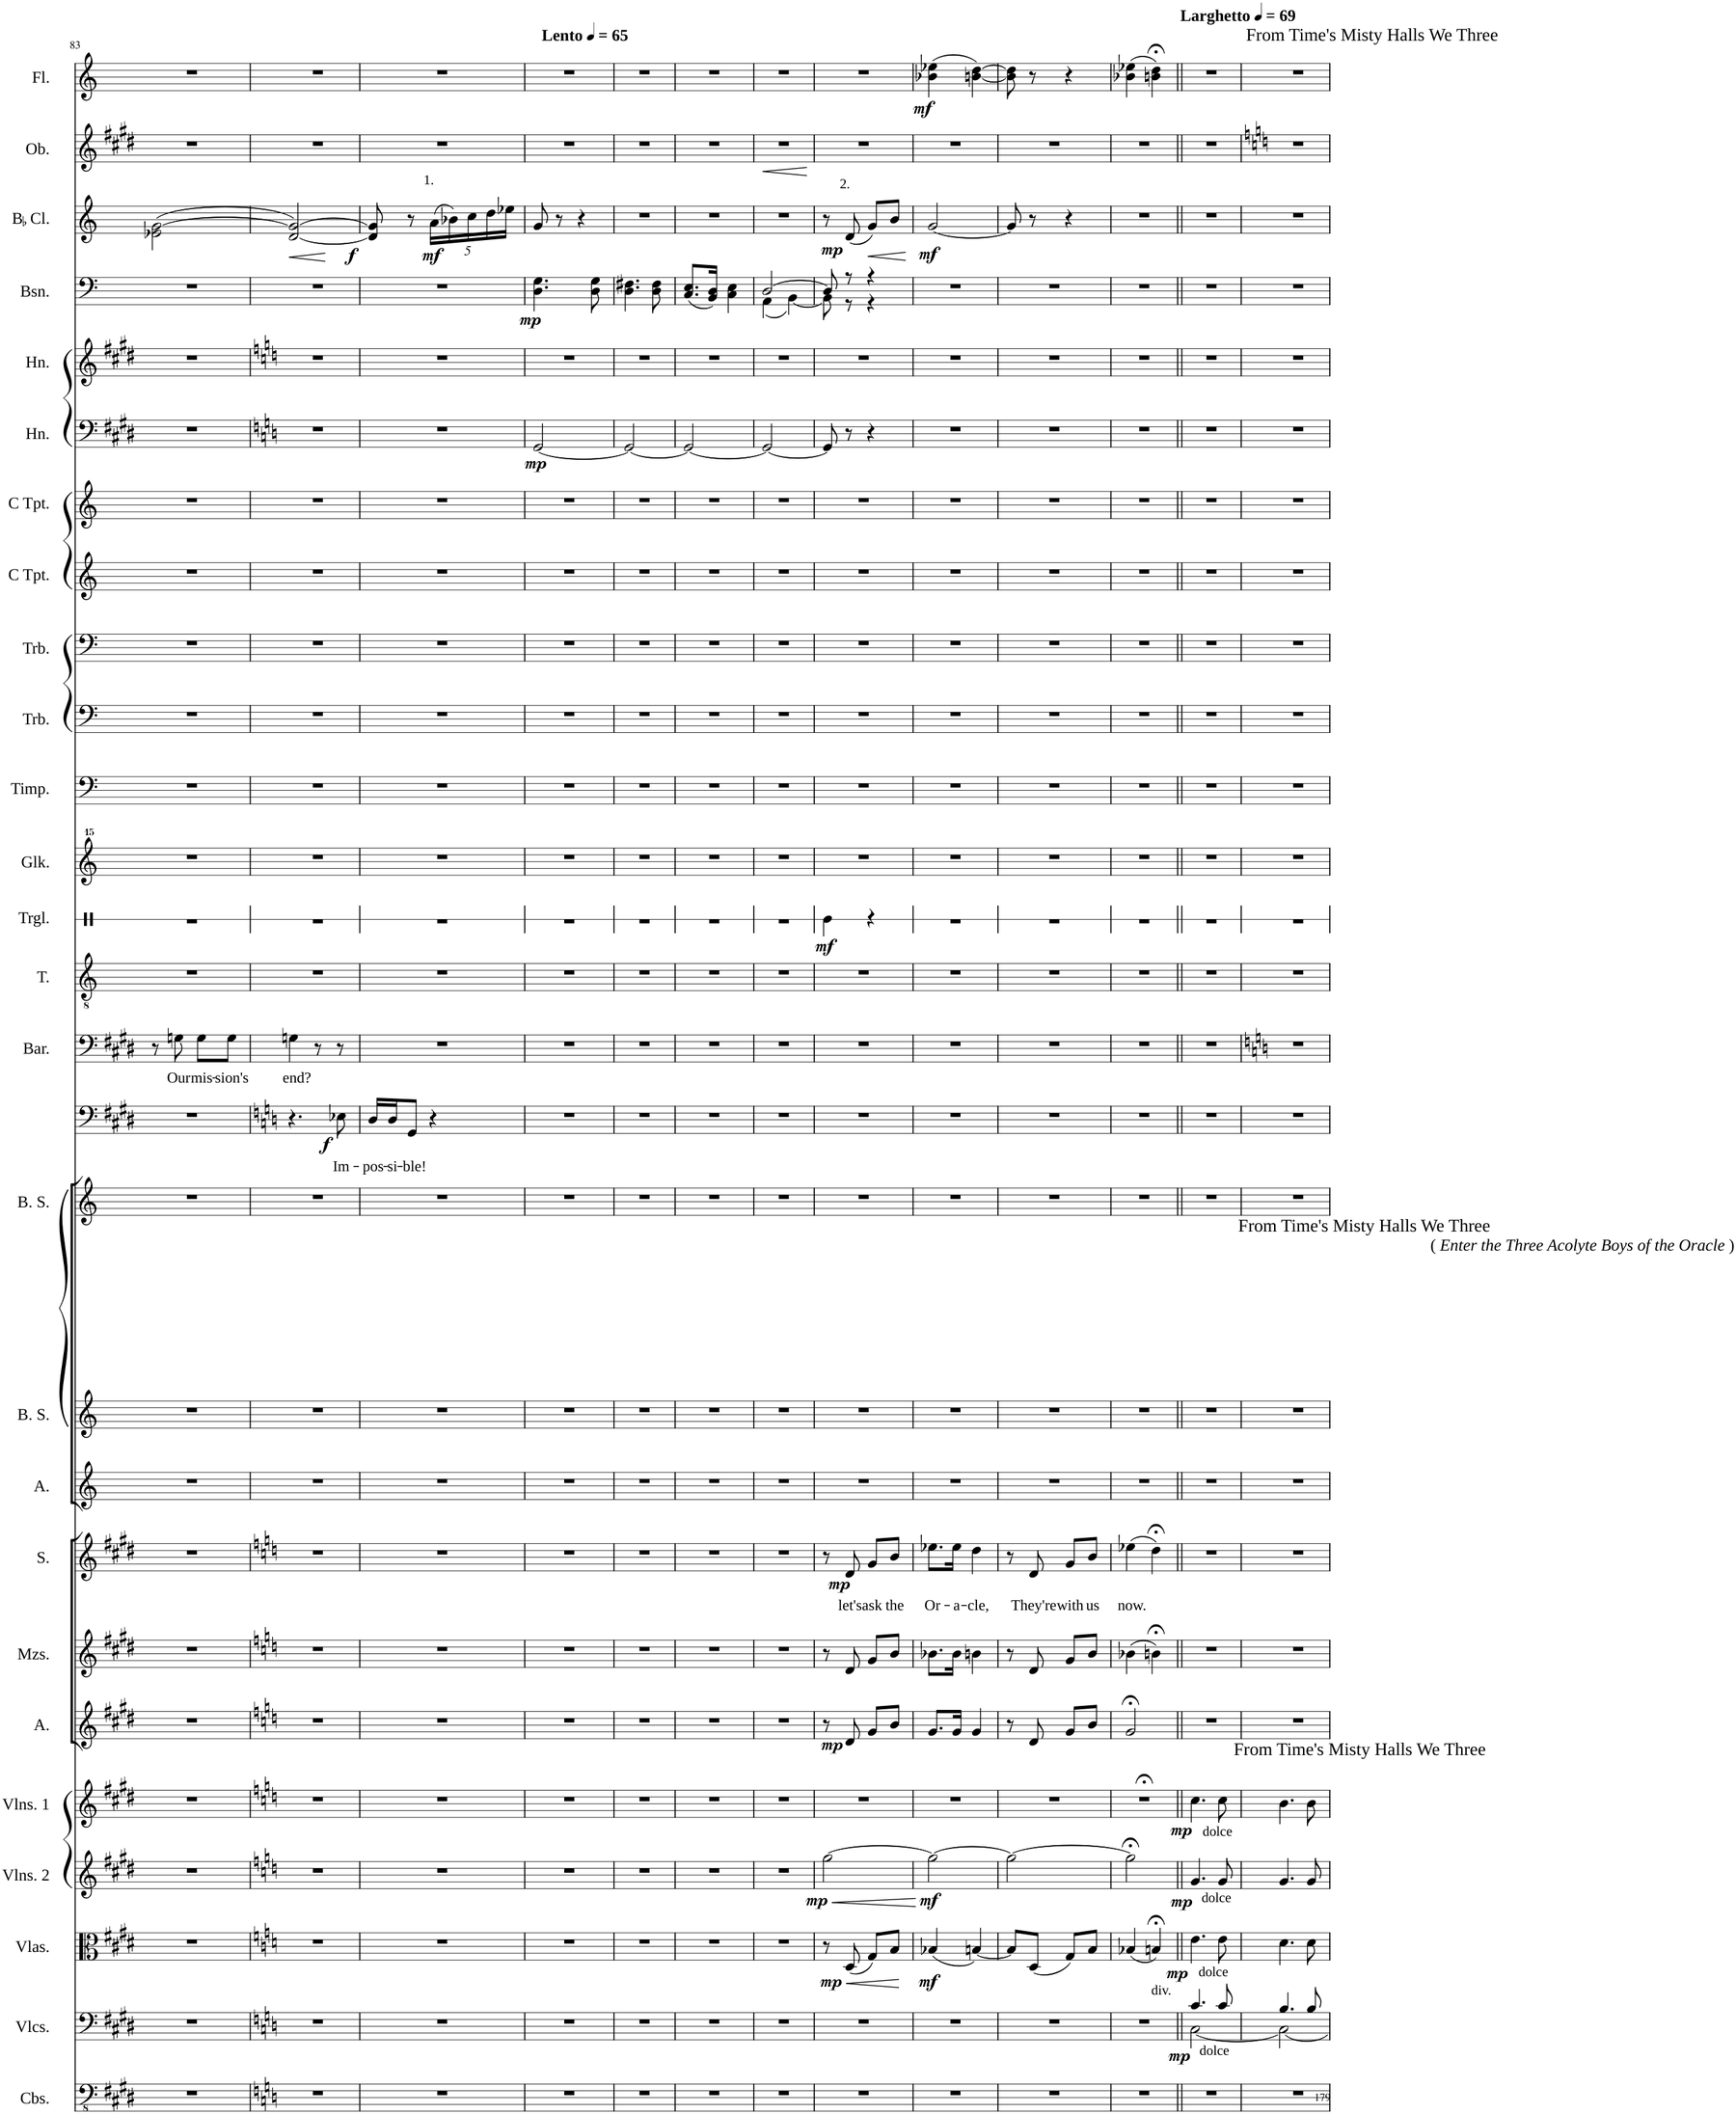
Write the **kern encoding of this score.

**kern	**kern	**dynam	**kern	**dynam	**kern	**dynam	**kern	**dynam	**kern	**dynam	**kern	**kern	**text	**dynam	**kern	**kern	**kern	**kern	**text	**dynam	**kern	**text	**kern	**kern	**dynam	**kern	**kern	**kern	**kern	**kern	**kern	**kern	**dynam	**kern	**kern	**dynam	**kern	**dynam	**kern	**dynam	**kern	**dynam
*part27	*part26	*part26	*part25	*part25	*part24	*part24	*part23	*part23	*part22	*part22	*part21	*part20	*part20	*part20	*part19	*part18	*part17	*part16	*part16	*part16	*part15	*part15	*part14	*part13	*part13	*part12	*part11	*part10	*part9	*part8	*part7	*part6	*part6	*part5	*part4	*part4	*part3	*part3	*part2	*part2	*part1	*part1
*staff27	*staff26	*staff26	*staff25	*staff25	*staff24	*staff24	*staff23	*staff23	*staff22	*staff22	*staff21	*staff20	*staff20	*staff20	*staff19	*staff18	*staff17	*staff16	*staff16	*staff16	*staff15	*staff15	*staff14	*staff13	*staff13	*staff12	*staff11	*staff10	*staff9	*staff8	*staff7	*staff6	*staff6	*staff5	*staff4	*staff4	*staff3	*staff3	*staff2	*staff2	*staff1	*staff1
*I"Contrabasses	*I"Violoncellos	*	*I"Violas	*	*I"Violins 2	*	*I"Violins 1	*	*I"Alto	*	*I"Mezzosoprano	*I"Soprano	*	*	*I"Alto	*I"Boy Soprano	*I"Boy Soprano	*I"Bass	*	*	*I"Baritone	*	*I"Tenor	*I"Triangle	*	*I"Glockenspiel	*I"Timpani	*I"Trombone	*I"Trombone	*I"C Trumpet	*I"C Trumpet	*I"Horn	*	*I"Horn	*I"Bassoon	*	*I"BaccidentalFlat Clarinet	*	*I"Oboe	*	*I"Flute	*
*I'Cbs.	*I'Vlcs.	*	*I'Vlas.	*	*I'Vlns. 2	*	*I'Vlns. 1	*	*I'A.	*	*I'Mzs.	*I'S.	*	*	*I'A.	*I'B. S.	*I'B. S.	*	*	*	*I'Bar.	*	*I'T.	*I'Trgl.	*	*I'Glk.	*I'Timp.	*I'Trb.	*I'Trb.	*I'C Tpt.	*I'C Tpt.	*I'Hn.	*	*I'Hn.	*I'Bsn.	*	*I'BaccidentalFlat Cl.	*	*I'Ob.	*	*I'Fl.	*
!!LO:PB:g=z
*clefFv4	*clefF4	*	*clefC3	*	*clefG2	*	*clefG2	*	*clefG2	*	*clefG2	*clefG2	*	*	*clefG2	*clefG2	*clefG2	*clefF4	*	*	*clefF4	*	*clefGv2	*clefX	*	*clefG^^2	*clefF4	*clefF4	*clefF4	*clefG2	*clefG2	*clefF4	*	*clefG2	*clefF4	*	*clefG2	*	*clefG2	*	*clefG2	*
*	*	*	*	*	*	*	*	*	*	*	*	*	*	*	*	*	*	*	*	*	*	*	*	*	*	*	*	*	*	*	*	*ITrd4c7	*	*ITrd4c7	*	*	*ITrd1c2	*	*	*	*	*
*k[f#c#g#d#]	*k[f#c#g#d#]	*	*k[f#c#g#d#]	*	*k[f#c#g#d#]	*	*k[f#c#g#d#]	*	*k[f#c#g#d#]	*	*k[f#c#g#d#]	*k[f#c#g#d#]	*	*	*k[]	*k[]	*k[]	*k[f#c#g#d#]	*	*	*k[f#c#g#d#]	*	*k[]	*k[]	*	*k[]	*k[]	*k[]	*k[]	*k[]	*k[]	*k[f#c#g#d#]	*	*k[f#c#g#d#]	*k[]	*	*k[]	*	*k[f#c#g#d#]	*	*k[]	*
*M2/4	*M2/4	*	*M2/4	*	*M2/4	*	*M2/4	*	*M2/4	*	*M2/4	*M2/4	*	*	*M2/4	*M2/4	*M2/4	*M2/4	*	*	*M2/4	*	*M2/4	*M2/4	*	*M2/4	*M2/4	*M2/4	*M2/4	*M2/4	*M2/4	*M2/4	*	*M2/4	*M2/4	*	*M2/4	*	*M2/4	*	*M2/4	*
=83	=83	=83	=83	=83	=83	=83	=83	=83	=83	=83	=83	=83	=83	=83	=83	=83	=83	=83	=83	=83	=83	=83	=83	=83	=83	=83	=83	=83	=83	=83	=83	=83	=83	=83	=83	=83	=83	=83	=83	=83	=83	=83
2r	2r	.	2r	.	2r	.	2r	.	2r	.	2r	2r	.	.	2r	2r	2r	2r	.	.	8r	.	2r	2r	.	2r	2r	2r	2r	2r	2r	2r	.	2r	2r	.	(2e-X\ [2g\	.	2r	.	2r	.
!	!	!	!	!	!	!	!	!	!	!	!	!	!	!	!	!	!	!	!	!	!	!LO:LY:b	!	!	!	!	!	!	!	!	!	!	!	!	!	!	!	!	!	!	!	!
.	.	.	.	.	.	.	.	.	.	.	.	.	.	.	.	.	.	.	.	.	8Gn\	Our	.	.	.	.	.	.	.	.	.	.	.	.	.	.	.	.	.	.	.	.
!	!	!	!	!	!	!	!	!	!	!	!	!	!	!	!	!	!	!	!	!	!	!LO:LY:b	!	!	!	!	!	!	!	!	!	!	!	!	!	!	!	!	!	!	!	!
.	.	.	.	.	.	.	.	.	.	.	.	.	.	.	.	.	.	.	.	.	8G\L	mis-	.	.	.	.	.	.	.	.	.	.	.	.	.	.	.	.	.	.	.	.
!	!	!	!	!	!	!	!	!	!	!	!	!	!	!	!	!	!	!	!	!	!	!LO:LY:b	!	!	!	!	!	!	!	!	!	!	!	!	!	!	!	!	!	!	!	!
.	.	.	.	.	.	.	.	.	.	.	.	.	.	.	.	.	.	.	.	.	8G\J	-sion's	.	.	.	.	.	.	.	.	.	.	.	.	.	.	.	.	.	.	.	.
=84	=84	=84	=84	=84	=84	=84	=84	=84	=84	=84	=84	=84	=84	=84	=84	=84	=84	=84	=84	=84	=84	=84	=84	=84	=84	=84	=84	=84	=84	=84	=84	=84	=84	=84	=84	=84	=84	=84	=84	=84	=84	=84
*k[]	*k[]	*	*k[]	*	*k[]	*	*k[]	*	*k[]	*	*k[]	*k[]	*	*	*	*	*	*k[]	*	*	*	*	*	*	*	*	*	*	*	*	*	*k[]	*	*k[]	*	*	*	*	*	*	*	*
!	!	!	!	!	!	!	!	!	!	!	!	!	!	!	!	!	!	!	!	!	!	!LO:LY:b	!	!	!	!	!	!	!	!	!	!	!	!	!	!	!	!LO:HP:b	!	!	!	!
2r	2r	.	2r	.	2r	.	2r	.	2r	.	2r	2r	.	.	2r	2r	2r	4.r	.	.	4Gn\	end?	2r	2r	.	2r	2r	2r	2r	2r	2r	2r	.	2r	2r	.	[2d/ 2g/_)	<	2r	.	2r	.
.	.	.	.	.	.	.	.	.	.	.	.	.	.	.	.	.	.	.	.	.	8r	.	.	.	.	.	.	.	.	.	.	.	.	.	.	.	.	.	.	.	.	.
!	!	!	!	!	!	!	!	!	!	!	!	!	!	!	!	!	!	!	!LO:LY:b	!LO:DY:b	!	!	!	!	!	!	!	!	!	!	!	!	!	!	!	!	!	!	!	!	!	!
.	.	.	.	.	.	.	.	.	.	.	.	.	.	.	.	.	.	8E-X\	Im-	f	8r	.	.	.	.	.	.	.	.	.	.	.	.	.	.	.	.	.	.	.	.	.
.	.	.	.	.	.	.	.	.	.	.	.	.	.	.	.	.	.	.	.	.	.	.	.	.	.	.	.	.	.	.	.	.	.	.	.	.	.	[	.	.	.	.
=85	=85	=85	=85	=85	=85	=85	=85	=85	=85	=85	=85	=85	=85	=85	=85	=85	=85	=85	=85	=85	=85	=85	=85	=85	=85	=85	=85	=85	=85	=85	=85	=85	=85	=85	=85	=85	=85	=85	=85	=85	=85	=85
!	!	!	!	!	!	!	!	!	!	!	!	!	!	!	!	!	!	!	!LO:LY:b	!	!	!	!	!	!	!	!	!	!	!	!	!	!	!	!	!	!	!LO:DY:b	!	!	!	!
2r	2r	.	2r	.	2r	.	2r	.	2r	.	2r	2r	.	.	2r	2r	2r	16D/LL	-pos-	.	2r	.	2r	2r	.	2r	2r	2r	2r	2r	2r	2r	.	2r	2r	.	8d/] 8g/]	f	2r	.	2r	.
!	!	!	!	!	!	!	!	!	!	!	!	!	!	!	!	!	!	!	!LO:LY:b	!	!	!	!	!	!	!	!	!	!	!	!	!	!	!	!	!	!	!	!	!	!	!
.	.	.	.	.	.	.	.	.	.	.	.	.	.	.	.	.	.	16D/J	-si-	.	.	.	.	.	.	.	.	.	.	.	.	.	.	.	.	.	.	.	.	.	.	.
!	!	!	!	!	!	!	!	!	!	!	!	!	!	!	!	!	!	!	!LO:LY:b	!	!	!	!	!	!	!	!	!	!	!	!	!	!	!	!	!	!	!	!	!	!	!
.	.	.	.	.	.	.	.	.	.	.	.	.	.	.	.	.	.	8GG/J	-ble!	.	.	.	.	.	.	.	.	.	.	.	.	.	.	.	.	.	8r	.	.	.	.	.
*	*	*	*	*	*	*	*	*	*	*	*	*	*	*	*	*	*	*	*	*	*	*	*	*	*	*	*	*	*	*	*	*	*	*	*	*	*Xbrackettup	*	*	*	*	*
!	!	!	!	!	!	!	!	!	!	!	!	!	!	!	!	!	!	!	!	!	!	!	!	!	!	!	!	!	!	!	!	!	!	!	!	!	!LO:TX:a:t=1.	!	!	!	!	!
!	!	!	!	!	!	!	!	!	!	!	!	!	!	!	!	!	!	!	!	!	!	!	!	!	!	!	!	!	!	!	!	!	!	!	!	!	!	!LO:DY:b	!	!	!	!
.	.	.	.	.	.	.	.	.	.	.	.	.	.	.	.	.	.	4r	.	.	.	.	.	.	.	.	.	.	.	.	.	.	.	.	.	.	(20a\LL	mf	.	.	.	.
.	.	.	.	.	.	.	.	.	.	.	.	.	.	.	.	.	.	.	.	.	.	.	.	.	.	.	.	.	.	.	.	.	.	.	.	.	20b-X\)	.	.	.	.	.
.	.	.	.	.	.	.	.	.	.	.	.	.	.	.	.	.	.	.	.	.	.	.	.	.	.	.	.	.	.	.	.	.	.	.	.	.	20cc\	.	.	.	.	.
.	.	.	.	.	.	.	.	.	.	.	.	.	.	.	.	.	.	.	.	.	.	.	.	.	.	.	.	.	.	.	.	.	.	.	.	.	20dd\	.	.	.	.	.
.	.	.	.	.	.	.	.	.	.	.	.	.	.	.	.	.	.	.	.	.	.	.	.	.	.	.	.	.	.	.	.	.	.	.	.	.	20ee-X\JJ	.	.	.	.	.
=86	=86	=86	=86	=86	=86	=86	=86	=86	=86	=86	=86	=86	=86	=86	=86	=86	=86	=86	=86	=86	=86	=86	=86	=86	=86	=86	=86	=86	=86	=86	=86	=86	=86	=86	=86	=86	=86	=86	=86	=86	=86	=86
*	*	*	*	*	*	*	*	*	*	*	*	*	*	*	*	*	*	*	*	*	*	*	*	*	*	*	*	*	*	*	*	*	*	*	*	*	*	*	*	*	*MM65	*
!	!	!	!	!	!	!	!	!	!	!	!	!	!	!	!	!	!	!	!	!	!	!	!	!	!	!	!	!	!	!	!	!	!	!	!	!	!	!	!	!	!LO:TX:a:B:t=Lento	!
!	!	!	!	!	!	!	!	!	!	!	!	!	!	!	!	!	!	!	!	!	!	!	!	!	!	!	!	!	!	!	!	!	!LO:DY:b	!	!	!LO:DY:b	!	!	!	!	!	!
2r	2r	.	2r	.	2r	.	2r	.	2r	.	2r	2r	.	.	2r	2r	2r	2r	.	.	2r	.	2r	2r	.	2r	2r	2r	2r	2r	2r	[2GG/	mp	2r	4.D\ 4.G\	mp	8g/	.	2r	.	2r	.
.	.	.	.	.	.	.	.	.	.	.	.	.	.	.	.	.	.	.	.	.	.	.	.	.	.	.	.	.	.	.	.	.	.	.	.	.	8r	.	.	.	.	.
.	.	.	.	.	.	.	.	.	.	.	.	.	.	.	.	.	.	.	.	.	.	.	.	.	.	.	.	.	.	.	.	.	.	.	.	.	4r	.	.	.	.	.
.	.	.	.	.	.	.	.	.	.	.	.	.	.	.	.	.	.	.	.	.	.	.	.	.	.	.	.	.	.	.	.	.	.	.	8D\ 8G\	.	.	.	.	.	.	.
=87	=87	=87	=87	=87	=87	=87	=87	=87	=87	=87	=87	=87	=87	=87	=87	=87	=87	=87	=87	=87	=87	=87	=87	=87	=87	=87	=87	=87	=87	=87	=87	=87	=87	=87	=87	=87	=87	=87	=87	=87	=87	=87
2r	2r	.	2r	.	2r	.	2r	.	2r	.	2r	2r	.	.	2r	2r	2r	2r	.	.	2r	.	2r	2r	.	2r	2r	2r	2r	2r	2r	2GG/_	.	2r	4.D\ 4.F#X\	.	2r	.	2r	.	2r	.
.	.	.	.	.	.	.	.	.	.	.	.	.	.	.	.	.	.	.	.	.	.	.	.	.	.	.	.	.	.	.	.	.	.	.	8D\ 8F#\	.	.	.	.	.	.	.
=88	=88	=88	=88	=88	=88	=88	=88	=88	=88	=88	=88	=88	=88	=88	=88	=88	=88	=88	=88	=88	=88	=88	=88	=88	=88	=88	=88	=88	=88	=88	=88	=88	=88	=88	=88	=88	=88	=88	=88	=88	=88	=88
2r	2r	.	2r	.	2r	.	2r	.	2r	.	2r	2r	.	.	2r	2r	2r	2r	.	.	2r	.	2r	2r	.	2r	2r	2r	2r	2r	2r	2GG/_	.	2r	(8.C/ 8.E/L	.	2r	.	2r	.	2r	.
.	.	.	.	.	.	.	.	.	.	.	.	.	.	.	.	.	.	.	.	.	.	.	.	.	.	.	.	.	.	.	.	.	.	.	16BB/ 16D/Jk)	.	.	.	.	.	.	.
.	.	.	.	.	.	.	.	.	.	.	.	.	.	.	.	.	.	.	.	.	.	.	.	.	.	.	.	.	.	.	.	.	.	.	4C\ 4E\	.	.	.	.	.	.	.
=89	=89	=89	=89	=89	=89	=89	=89	=89	=89	=89	=89	=89	=89	=89	=89	=89	=89	=89	=89	=89	=89	=89	=89	=89	=89	=89	=89	=89	=89	=89	=89	=89	=89	=89	=89	=89	=89	=89	=89	=89	=89	=89
*	*	*	*	*	*	*	*	*	*	*	*	*	*	*	*	*	*	*	*	*	*	*	*	*	*	*	*	*	*	*	*	*	*	*	*^	*	*	*	*	*	*	*
!	!	!	!	!	!	!	!	!	!	!	!	!	!	!	!	!	!	!	!	!	!	!	!	!	!	!	!	!	!	!	!	!	!	!	!	!	!	!	!	!	!LO:HP:b	!	!
2r	2r	.	2r	.	2r	.	2r	.	2r	.	2r	2r	.	.	2r	2r	2r	2r	.	.	2r	.	2r	2r	.	2r	2r	2r	2r	2r	2r	2GG/_	.	2r	[2D/	(4AA\	.	2r	.	2r	<	2r	.
.	.	.	.	.	.	.	.	.	.	.	.	.	.	.	.	.	.	.	.	.	.	.	.	.	.	.	.	.	.	.	.	.	.	.	.	[4BB\)	.	.	.	.	.	.	.
*	*	*	*	*	*	*	*	*	*	*	*	*	*	*	*	*	*	*	*	*	*	*	*	*	*	*	*	*	*	*	*	*	*	*	*v	*v	*	*	*	*	*	*	*
.	.	.	.	.	.	.	.	.	.	.	.	.	.	.	.	.	.	.	.	.	.	.	.	.	.	.	.	.	.	.	.	.	.	.	.	.	.	.	.	[	.	.
=90	=90	=90	=90	=90	=90	=90	=90	=90	=90	=90	=90	=90	=90	=90	=90	=90	=90	=90	=90	=90	=90	=90	=90	=90	=90	=90	=90	=90	=90	=90	=90	=90	=90	=90	=90	=90	=90	=90	=90	=90	=90	=90
!	!	!	!	!	!	!LO:HP:b	!	!	!	!	!	!	!	!	!	!	!	!	!	!	!	!	!	!	!	!	!	!	!	!	!	!	!	!	!	!	!	!	!	!	!	!
*	*	*	*	*	*	*	*	*	*	*	*	*	*	*	*	*	*	*	*	*	*	*	*	*	*	*	*	*	*	*	*	*	*	*	*^	*	*	*	*	*	*	*
!	!	!	!	!	!	!LO:DY:n=1:b	!	!	!	!	!	!	!	!	!	!	!	!	!	!	!	!	!	!	!LO:DY:b	!	!	!	!	!	!	!	!	!	!	!	!	!	!	!	!	!	!
2r	2r	.	8r	.	[2gg\	< mp	2r	.	8r	.	8r	8r	.	.	2r	2r	2r	2r	.	.	2r	.	2r	4Re\	mf	2r	2r	2r	2r	2r	2r	8GG/]	.	2r	8D/]	8BB\]	.	8r	.	2r	.	2r	.
!	!	!	!	!	!	!	!	!	!	!	!	!	!	!	!	!	!	!	!	!	!	!	!	!	!	!	!	!	!	!	!	!	!	!	!	!	!	!LO:TX:a:t=2.	!	!	!	!	!
!	!	!	!	!LO:HP:b	!	!	!	!	!	!	!	!	!LO:LY:b	!	!	!	!	!	!	!	!	!	!	!	!	!	!	!	!	!	!	!	!	!	!	!	!	!	!	!	!	!	!
!	!	!	!	!LO:DY:n=1:b	!	!	!	!	!	!LO:DY:b	!	!	!	!LO:DY:b	!	!	!	!	!	!	!	!	!	!	!	!	!	!	!	!	!	!	!	!	!	!	!	!	!LO:DY:b	!	!	!	!
.	.	.	(8D/	< mp	.	.	.	.	8d/	mp	8d/	8d/	let's	mp	.	.	.	.	.	.	.	.	.	.	.	.	.	.	.	.	.	8r	.	.	8r	8r	.	(8d/	mp	.	.	.	.
!	!	!	!	!	!	!	!	!	!	!	!	!	!LO:LY:b	!	!	!	!	!	!	!	!	!	!	!	!	!	!	!	!	!	!	!	!	!	!	!	!	!	!LO:HP:b	!	!	!	!
.	.	.	8G/L)	.	.	.	.	.	8g/L	.	8g/L	8g/L	ask	.	.	.	.	.	.	.	.	.	.	4r	.	.	.	.	.	.	.	4r	.	.	4r	4r	.	8g/L)	<	.	.	.	.
!	!	!	!	!	!	!	!	!	!	!	!	!	!LO:LY:b	!	!	!	!	!	!	!	!	!	!	!	!	!	!	!	!	!	!	!	!	!	!	!	!	!	!	!	!	!	!
.	.	.	8B/J	.	.	.	.	.	8b/J	.	8b/J	8b/J	the	.	.	.	.	.	.	.	.	.	.	.	.	.	.	.	.	.	.	.	.	.	.	.	.	8b/J	.	.	.	.	.
*	*	*	*	*	*	*	*	*	*	*	*	*	*	*	*	*	*	*	*	*	*	*	*	*	*	*	*	*	*	*	*	*	*	*	*v	*v	*	*	*	*	*	*	*
.	.	.	.	[	.	[	.	.	.	.	.	.	.	.	.	.	.	.	.	.	.	.	.	.	.	.	.	.	.	.	.	.	.	.	.	.	.	[	.	.	.	.
=91	=91	=91	=91	=91	=91	=91	=91	=91	=91	=91	=91	=91	=91	=91	=91	=91	=91	=91	=91	=91	=91	=91	=91	=91	=91	=91	=91	=91	=91	=91	=91	=91	=91	=91	=91	=91	=91	=91	=91	=91	=91	=91
!	!	!	!	!LO:DY:b	!	!LO:DY:b	!	!	!	!	!	!	!LO:LY:b	!	!	!	!	!	!	!	!	!	!	!	!	!	!	!	!	!	!	!	!	!	!	!	!	!LO:DY:b	!	!	!	!LO:DY:b
2r	2r	.	(4B-X/	mf	2gg\_	mf	2r	.	8.g/L	.	8.b-X\L	8.ee-X\L	Or-	.	2r	2r	2r	2r	.	.	2r	.	2r	2r	.	2r	2r	2r	2r	2r	2r	2r	.	2r	2r	.	[2g/	mf	2r	.	(4b-X\ 4ee-X\	mf
!	!	!	!	!	!	!	!	!	!	!	!	!	!LO:LY:b	!	!	!	!	!	!	!	!	!	!	!	!	!	!	!	!	!	!	!	!	!	!	!	!	!	!	!	!	!
.	.	.	.	.	.	.	.	.	16g/Jk	.	16b-\Jk	16ee-\Jk	-a-	.	.	.	.	.	.	.	.	.	.	.	.	.	.	.	.	.	.	.	.	.	.	.	.	.	.	.	.	.
!	!	!	!	!	!	!	!	!	!	!	!	!	!LO:LY:b	!	!	!	!	!	!	!	!	!	!	!	!	!	!	!	!	!	!	!	!	!	!	!	!	!	!	!	!	!
.	.	.	[4Bn/)	.	.	.	.	.	4g/	.	4bn\	4dd\	-cle,	.	.	.	.	.	.	.	.	.	.	.	.	.	.	.	.	.	.	.	.	.	.	.	.	.	.	.	[4bn\ [4dd\)	.
=92	=92	=92	=92	=92	=92	=92	=92	=92	=92	=92	=92	=92	=92	=92	=92	=92	=92	=92	=92	=92	=92	=92	=92	=92	=92	=92	=92	=92	=92	=92	=92	=92	=92	=92	=92	=92	=92	=92	=92	=92	=92	=92
2r	2r	.	8B/L]	.	2gg\_	.	2r	.	8r	.	8r	8r	.	.	2r	2r	2r	2r	.	.	2r	.	2r	2r	.	2r	2r	2r	2r	2r	2r	2r	.	2r	2r	.	8g/]	.	2r	.	8b\] 8dd\]	.
!	!	!	!	!	!	!	!	!	!	!	!	!	!LO:LY:b	!	!	!	!	!	!	!	!	!	!	!	!	!	!	!	!	!	!	!	!	!	!	!	!	!	!	!	!	!
.	.	.	(8D/J	.	.	.	.	.	8d/	.	8d/	8d/	They're	.	.	.	.	.	.	.	.	.	.	.	.	.	.	.	.	.	.	.	.	.	.	.	8r	.	.	.	8r	.
!	!	!	!	!	!	!	!	!	!	!	!	!	!LO:LY:b	!	!	!	!	!	!	!	!	!	!	!	!	!	!	!	!	!	!	!	!	!	!	!	!	!	!	!	!	!
.	.	.	8G/L)	.	.	.	.	.	8g/L	.	8g/L	8g/L	with	.	.	.	.	.	.	.	.	.	.	.	.	.	.	.	.	.	.	.	.	.	.	.	4r	.	.	.	4r	.
!	!	!	!	!	!	!	!	!	!	!	!	!	!LO:LY:b	!	!	!	!	!	!	!	!	!	!	!	!	!	!	!	!	!	!	!	!	!	!	!	!	!	!	!	!	!
.	.	.	8B/J	.	.	.	.	.	8b/J	.	8b/J	8b/J	us	.	.	.	.	.	.	.	.	.	.	.	.	.	.	.	.	.	.	.	.	.	.	.	.	.	.	.	.	.
=93	=93	=93	=93	=93	=93	=93	=93	=93	=93	=93	=93	=93	=93	=93	=93	=93	=93	=93	=93	=93	=93	=93	=93	=93	=93	=93	=93	=93	=93	=93	=93	=93	=93	=93	=93	=93	=93	=93	=93	=93	=93	=93
!	!	!	!	!	!	!	!	!	!	!	!	!	!	!	!	!LO:TX:a:t=(	!	!	!	!	!	!	!	!	!	!	!	!	!	!	!	!	!	!	!	!	!	!	!	!	!	!
!	!	!	!	!	!	!	!	!	!	!	!	!	!	!	!	!LO:TX:a:i:t=Enter the Three Acolyte Boys of the Oracle	!	!	!	!	!	!	!	!	!	!	!	!	!	!	!	!	!	!	!	!	!	!	!	!	!	!
!	!	!	!	!	!	!	!	!	!	!	!	!	!	!	!	!LO:TX:a:t=)	!	!	!	!	!	!	!	!	!	!	!	!	!	!	!	!	!	!	!	!	!	!	!	!	!	!
!	!	!	!	!	!	!	!	!	!	!	!	!	!LO:LY:b	!	!	!	!	!	!	!	!	!	!	!	!	!	!	!	!	!	!	!	!	!	!	!	!	!	!	!	!	!
2r	2r	.	(4B-X/	.	2gg;<\]	.	2r;<	.	2g;</	.	(4b-X\	(4ee-X\	now.	.	2r	2r	2r	2r	.	.	2r	.	2r	2r	.	2r	2r	2r	2r	2r	2r	2r	.	2r	2r	.	2r	.	2r	.	(4b-X\ 4ee-X\	.
.	.	.	4Bn;</)	.	.	.	.	.	.	.	4bn;<\)	4dd;<\)	.	.	.	.	.	.	.	.	.	.	.	.	.	.	.	.	.	.	.	.	.	.	.	.	.	.	.	.	4bn\;< 4dd\;<)	.
=94||	=94||	=94||	=94||	=94||	=94||	=94||	=94||	=94||	=94||	=94||	=94||	=94||	=94||	=94||	=94||	=94||	=94||	=94||	=94||	=94||	=94||	=94||	=94||	=94||	=94||	=94||	=94||	=94||	=94||	=94||	=94||	=94||	=94||	=94||	=94||	=94||	=94||	=94||	=94||	=94||	=94||	=94||
*	*	*	*	*	*	*	*	*	*	*	*	*	*	*	*	*	*	*	*	*	*	*	*	*	*	*	*	*	*	*	*	*	*	*	*	*	*	*	*	*	*MM69	*
*	*^	*	*	*	*	*	*	*	*	*	*	*	*	*	*	*	*	*	*	*	*	*	*	*	*	*	*	*	*	*	*	*	*	*	*	*	*	*	*	*	*	*
!	!	!	!	!	!	!	!	!	!	!	!	!	!	!	!	!	!	!	!	!	!	!	!	!	!	!	!	!	!	!	!	!	!	!	!	!	!	!	!	!	!	!LO:TX:a:B:t=Larghetto	!
!	!	!	!	!	!	!	!	!LO:TX:b:t=dolce	!	!	!	!	!	!	!	!	!	!	!	!	!	!	!	!	!	!	!	!	!	!	!	!	!	!	!	!	!	!	!	!	!	!	!
!	!	!	!	!	!	!LO:TX:b:t=dolce	!	!	!	!	!	!	!	!	!	!	!	!	!	!	!	!	!	!	!	!	!	!	!	!	!	!	!	!	!	!	!	!	!	!	!	!	!
!	!	!	!	!LO:TX:b:t=dolce	!	!	!	!	!	!	!	!	!	!	!	!	!	!	!	!	!	!	!	!	!	!	!	!	!	!	!	!	!	!	!	!	!	!	!	!	!	!	!
!	!LO:TX:a:t=div.	!	!	!	!	!	!	!	!	!	!	!	!	!	!	!	!	!	!	!	!	!	!	!	!	!	!	!	!	!	!	!	!	!	!	!	!	!	!	!	!	!	!
!	!LO:TX:b:t=dolce	!	!	!	!	!	!	!	!	!	!	!	!	!	!	!	!	!	!	!	!	!	!	!	!	!	!	!	!	!	!	!	!	!	!	!	!	!	!	!	!	!	!
!	!	!	!LO:DY:b	!	!LO:DY:b	!	!LO:DY:b	!	!LO:DY:b	!	!	!	!	!	!	!	!	!	!	!	!	!	!	!	!	!	!	!	!	!	!	!	!	!	!	!	!	!	!	!	!	!	!
2r	4.c/	[2C\	mp	4.e\	mp	4.g/	mp	4.cc\	mp	2r	.	2r	2r	.	.	2r	2r	2r	2r	.	.	2r	.	2r	2r	.	2r	2r	2r	2r	2r	2r	2r	.	2r	2r	.	2r	.	2r	.	2r	.
.	8c/	.	.	8e\	.	8g/	.	8cc\	.	.	.	.	.	.	.	.	.	.	.	.	.	.	.	.	.	.	.	.	.	.	.	.	.	.	.	.	.	.	.	.	.	.	.
=95	=95	=95	=95	=95	=95	=95	=95	=95	=95	=95	=95	=95	=95	=95	=95	=95	=95	=95	=95	=95	=95	=95	=95	=95	=95	=95	=95	=95	=95	=95	=95	=95	=95	=95	=95	=95	=95	=95	=95	=95	=95	=95	=95
*	*	*	*	*	*	*	*	*	*	*	*	*	*	*	*	*	*	*	*	*	*	*k[]	*	*	*	*	*	*	*	*	*	*	*	*	*	*	*	*	*	*k[]	*	*	*
!	!	!	!	!	!	!	!	!	!	!	!	!	!	!	!	!	!	!	!	!	!	!	!	!	!	!	!	!	!	!	!	!	!	!	!	!	!	!	!	!	!	!LO:TX:a:t=From Time's Misty Halls We Three	!
!	!	!	!	!	!	!	!	!	!	!	!	!	!	!	!	!	!LO:TX:a:t=From Time's Misty Halls We Three	!	!	!	!	!	!	!	!	!	!	!	!	!	!	!	!	!	!	!	!	!	!	!	!	!	!
!	!	!	!	!	!	!	!	!LO:TX:a:t=From Time's Misty Halls We Three	!	!	!	!	!	!	!	!	!	!	!	!	!	!	!	!	!	!	!	!	!	!	!	!	!	!	!	!	!	!	!	!	!	!	!
2r	4.B/	2C\_	.	4.d\	.	4.g/	.	4.b\	.	2r	.	2r	2r	.	.	2r	2r	2r	2r	.	.	2r	.	2r	2r	.	2r	2r	2r	2r	2r	2r	2r	.	2r	2r	.	2r	.	2r	.	2r	.
.	8B/	.	.	8d\	.	8g/	.	8b\	.	.	.	.	.	.	.	.	.	.	.	.	.	.	.	.	.	.	.	.	.	.	.	.	.	.	.	.	.	.	.	.	.	.	.
*	*v	*v	*	*	*	*	*	*	*	*	*	*	*	*	*	*	*	*	*	*	*	*	*	*	*	*	*	*	*	*	*	*	*	*	*	*	*	*	*	*	*	*	*
=	=	=	=	=	=	=	=	=	=	=	=	=	=	=	=	=	=	=	=	=	=	=	=	=	=	=	=	=	=	=	=	=	=	=	=	=	=	=	=	=	=	=
*-	*-	*-	*-	*-	*-	*-	*-	*-	*-	*-	*-	*-	*-	*-	*-	*-	*-	*-	*-	*-	*-	*-	*-	*-	*-	*-	*-	*-	*-	*-	*-	*-	*-	*-	*-	*-	*-	*-	*-	*-	*-	*-
